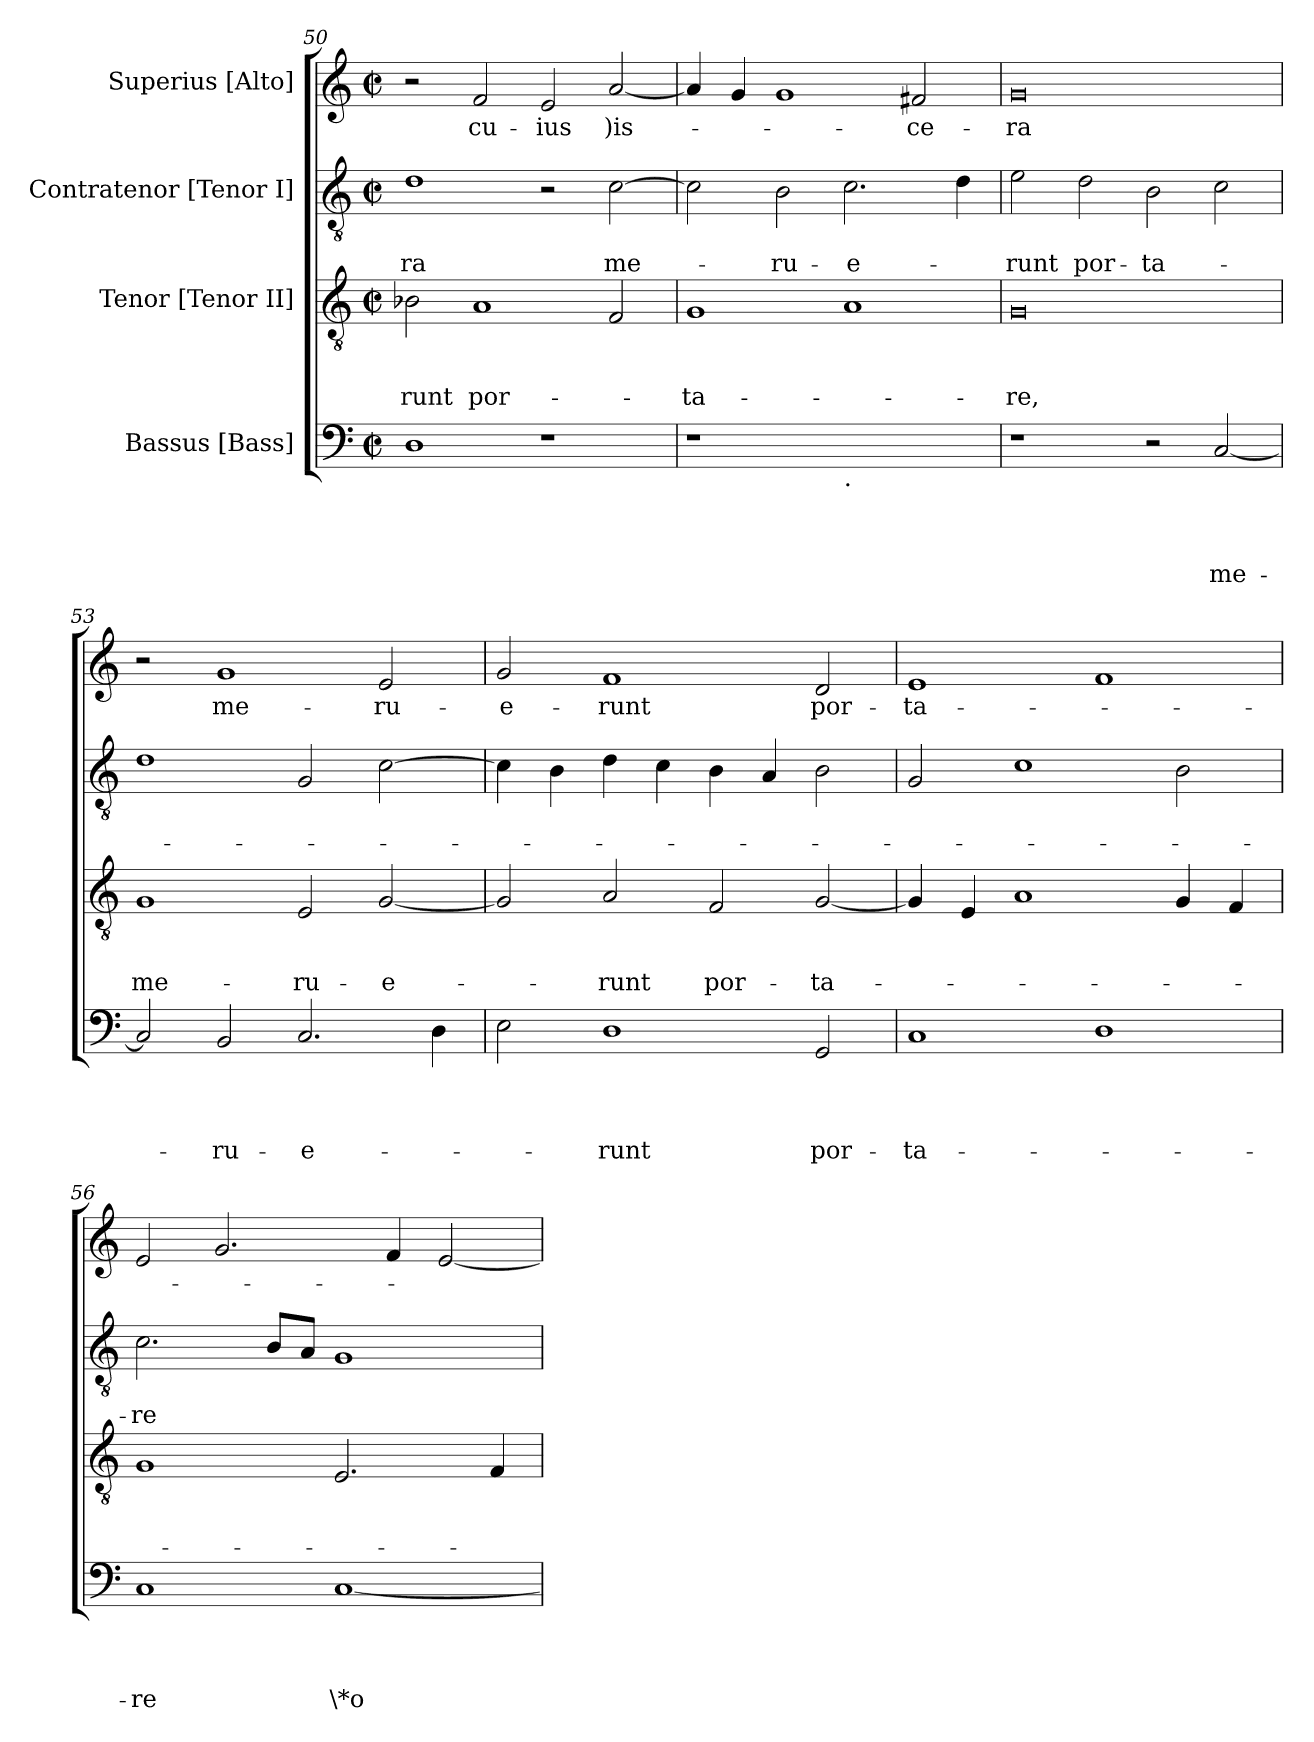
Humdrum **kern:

**kern	**text	**text	**text	**text	**kern	**text	**text	**text	**kern	**text	**text	**kern	**text
*part4	*part4	*part4	*part4	*part4	*part3	*part3	*part3	*part3	*part2	*part2	*part2	*part1	*part1
*staff4	*staff4	*staff4	*staff4	*staff4	*staff3	*staff3	*staff3	*staff3	*staff2	*staff2	*staff2	*staff1	*staff1
*I"Bassus [Bass]	*	*	*	*	*I"Tenor [Tenor II]	*	*	*	*I"Contratenor [Tenor I]	*	*	*I"Superius [Alto]	*
*clefF4	*	*	*	*	*clefGv2	*	*	*	*clefGv2	*	*	*clefG2	*
*k[]	*	*	*	*	*k[]	*	*	*	*k[]	*	*	*k[]	*
*C:	*	*	*	*	*C:	*	*	*	*C:	*	*	*C:	*
*M2/2	*	*	*	*	*M2/2	*	*	*	*M2/2	*	*	*M2/2	*
*met(c|)	*	*	*	*	*met(c|)	*	*	*	*met(c|)	*	*	*met(c|)	*
=50	=50	=50	=50	=50	=50	=50	=50	=50	=50	=50	=50	=50	=50
!	!	!	!	!	!	!	!	!LO:LY:b:rj	!	!	!LO:LY:b	!	!
1D	.	.	.	.	2B-X\	.	.	-runt	1d	.	-ra	2r	.
!	!	!	!	!	!	!	!	!LO:LY:b:rj	!	!	!	!	!LO:LY:b
.	.	.	.	.	1A	.	.	por-	.	.	.	2f/	cu-
!	!	!	!	!	!	!	!	!	!	!	!	!	!LO:LY:b
1r	.	.	.	.	.	.	.	.	2r	.	.	2e/	-ius
!	!	!	!	!	!	!	!	!	!	!	!LO:LY:b	!	!LO:LY:b
.	.	.	.	.	2F/	.	.	.	[>2c\	.	me-	[>2a/	)is-
!!LO:PB:g=z
=51	=51	=51	=51	=51	=51	=51	=51	=51	=51	=51	=51	=51	=51
!	!	!	!	!	!	!	!	!LO:LY:b:rj	!	!	!	!	!
1r	.	.	.	.	1G	.	.	-ta-	2c\]	.	.	4a/]	.
.	.	.	.	.	.	.	.	.	.	.	.	4g/	.
!	!	!	!	!	!	!	!	!	!	!	!LO:LY:b	!	!
.	.	.	.	.	.	.	.	.	2B\	.	-ru-	1g	.
!LO:TX:b:t=.	!	!	!	!	!	!	!	!	!	!	!	!	!
!	!	!	!	!	!	!	!	!	!	!	!LO:LY:b	!	!
1ryy	.	.	.	.	1A	.	.	.	2.c\	.	-e-	.	.
!	!	!	!	!	!	!	!	!	!	!	!	!	!LO:LY:b
.	.	.	.	.	.	.	.	.	.	.	.	2f#X/	-ce-
.	.	.	.	.	.	.	.	.	4d\	.	.	.	.
=52	=52	=52	=52	=52	=52	=52	=52	=52	=52	=52	=52	=52	=52
!	!	!	!	!	!	!	!	!LO:LY:b:rj	!	!	!LO:LY:b	!	!LO:LY:b
1r	.	.	.	.	0G	.	.	-re,	2e\	.	-runt	0g	-ra
!	!	!	!	!	!	!	!	!	!	!	!LO:LY:b	!	!
.	.	.	.	.	.	.	.	.	2d\	.	por-	.	.
!	!	!	!	!	!	!	!	!	!	!	!LO:LY:b	!	!
2r	.	.	.	.	.	.	.	.	2B\	.	-ta-	.	.
!	!	!	!	!LO:LY:b:rj	!	!	!	!	!	!	!	!	!
[<2C/	.	.	.	me-	.	.	.	.	2c\	.	.	.	.
=53	=53	=53	=53	=53	=53	=53	=53	=53	=53	=53	=53	=53	=53
!	!	!	!	!	!	!	!	!LO:LY:b:rj	!	!	!	!	!
2C/]	.	.	.	.	1G	.	.	me-	1d	.	.	2r	.
!	!	!	!	!LO:LY:b:rj	!	!	!	!	!	!	!	!	!LO:LY:b
2BB/	.	.	.	-ru-	.	.	.	.	.	.	.	1g	me-
!	!	!	!	!LO:LY:b:rj	!	!	!	!LO:LY:b:rj	!	!	!	!	!
2.C/	.	.	.	-e-	2E/	.	.	-ru-	2G/	.	.	.	.
!	!	!	!	!	!	!	!	!LO:LY:b:rj	!	!	!	!	!LO:LY:b
.	.	.	.	.	[<2G/	.	.	-e-	[>2c\	.	.	2e/	-ru-
4D\	.	.	.	.	.	.	.	.	.	.	.	.	.
=54	=54	=54	=54	=54	=54	=54	=54	=54	=54	=54	=54	=54	=54
!	!	!	!	!	!	!	!	!	!	!	!	!	!LO:LY:b
2E\	.	.	.	.	2G/]	.	.	.	4c\]	.	.	2g/	-e-
.	.	.	.	.	.	.	.	.	4B\	.	.	.	.
!	!	!	!	!LO:LY:b:rj	!	!	!	!LO:LY:b:rj	!	!	!	!	!LO:LY:b
1D	.	.	.	-runt	2A/	.	.	-runt	4d\	.	.	1f	-runt
.	.	.	.	.	.	.	.	.	4c\	.	.	.	.
!	!	!	!	!	!	!	!	!LO:LY:b:rj	!	!	!	!	!
.	.	.	.	.	2F/	.	.	por-	4B\	.	.	.	.
.	.	.	.	.	.	.	.	.	4A/	.	.	.	.
!	!	!	!	!LO:LY:b:rj	!	!	!	!LO:LY:b:rj	!	!	!	!	!LO:LY:b
2GG/	.	.	.	por-	[<2G/	.	.	-ta-	2B\	.	.	2d/	por-
!!LO:LB:g=z
=55	=55	=55	=55	=55	=55	=55	=55	=55	=55	=55	=55	=55	=55
!	!	!	!	!LO:LY:b:rj	!	!	!	!	!	!	!	!	!LO:LY:b
1C	.	.	.	-ta-	4G/]	.	.	.	2G/	.	.	1e	-ta-
.	.	.	.	.	4E/	.	.	.	.	.	.	.	.
.	.	.	.	.	1A	.	.	.	1c	.	.	.	.
1D	.	.	.	.	.	.	.	.	.	.	.	1f	.
.	.	.	.	.	4G/	.	.	.	2B\	.	.	.	.
.	.	.	.	.	4F/	.	.	.	.	.	.	.	.
=56	=56	=56	=56	=56	=56	=56	=56	=56	=56	=56	=56	=56	=56
!	!	!	!	!LO:LY:b:rj	!	!	!	!	!	!	!LO:LY:b	!	!
1C	.	.	.	-re	1G	.	.	.	2.c\	.	-re	2e/	.
.	.	.	.	.	.	.	.	.	.	.	.	2.g/	.
.	.	.	.	.	.	.	.	.	8B/L	.	.	.	.
.	.	.	.	.	.	.	.	.	8A/J	.	.	.	.
!	!	!	!	!LO:LY:b:rj	!	!	!	!	!	!	!	!	!
[<1C	.	.	.	\*o-	2.E/	.	.	.	1G	.	.	.	.
.	.	.	.	.	.	.	.	.	.	.	.	4f/	.
.	.	.	.	.	.	.	.	.	.	.	.	[<2e/	.
.	.	.	.	.	4F/	.	.	.	.	.	.	.	.
=	=	=	=	=	=	=	=	=	=	=	=	=	=
*-	*-	*-	*-	*-	*-	*-	*-	*-	*-	*-	*-	*-	*-
